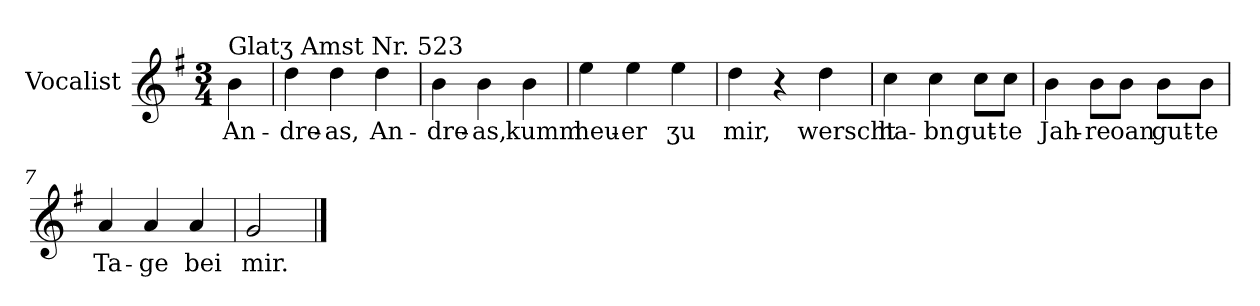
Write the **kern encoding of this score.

**kern	**text
*part1	*part1
*staff1	*staff1
*I"Vocalist	*
*k[f#]	*
*G:	*
*M3/4	*
=	=
!LO:TX:a:t=Glatʒ Amst Nr. 523	!
4b	An-
=1	=1
4dd	-dre-
4dd	-as,
4dd	An-
=2	=2
4b	-dre-
4b	-as,
4b	kumm
=3	=3
4ee	heu-
4ee	-er
4ee	ʒu
=4	=4
4dd	mir,
4r	.
4dd	werscht
=5	=5
4cc	ha-
4cc	-bn
8ccL	gut-
8ccJ	-te
=6	=6
4b	Jah-
8bL	-re
8bJ	oan
8bL	gut-
8bJ	-te
=7	=7
4a	Ta-
4a	-ge
4a	bei
=8	=8
2g	mir.
==	==
*-	*-
